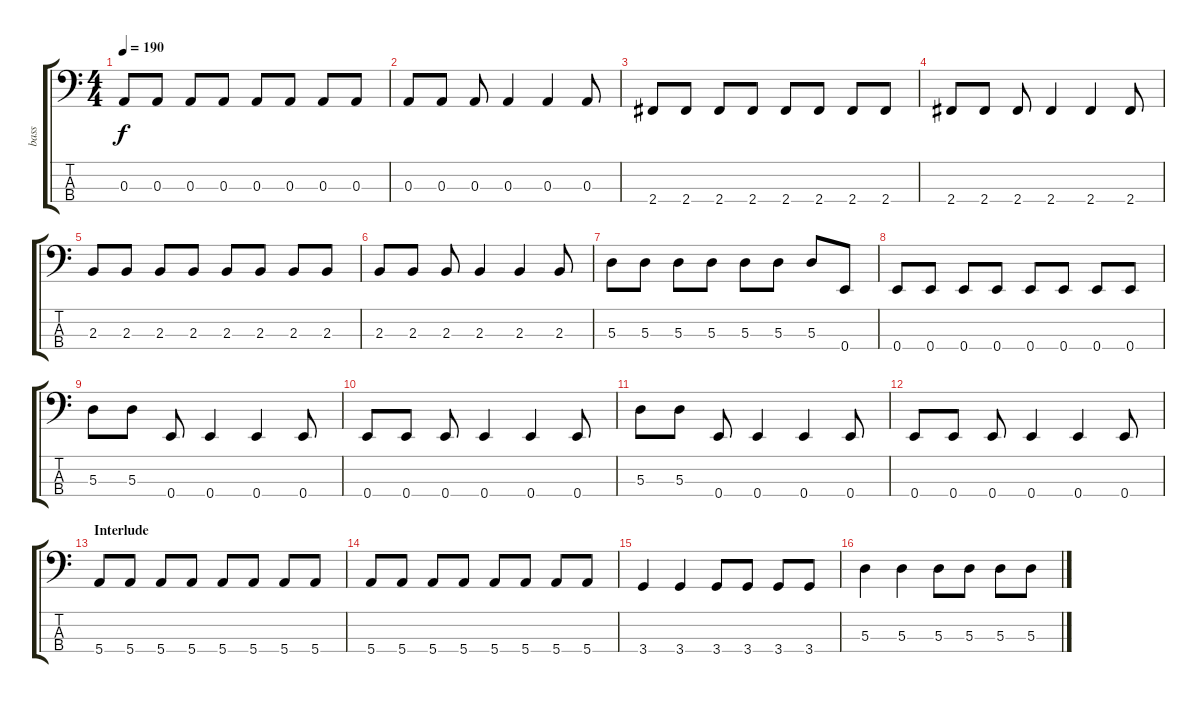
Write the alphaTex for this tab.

\track ("bass" "bass") {instrument electricbasspick}
\staff {score tabs}
\tuning (G2 D2 A1 E1) {hide}
\ts (4 4)
\tempo 190
\clef f4
\ks c
0.3.8{dy f} 0.3.8 0.3.8 0.3.8 0.3.8 0.3.8 0.3.8 0.3.8 |
0.3.8 0.3.8 0.3.8 0.3.4 0.3.4 0.3.8 |
2.4.8 2.4.8 2.4.8 2.4.8 2.4.8 2.4.8 2.4.8 2.4.8 |
2.4.8 2.4.8 2.4.8 2.4.4 2.4.4 2.4.8 |
2.3.8 2.3.8 2.3.8 2.3.8 2.3.8 2.3.8 2.3.8 2.3.8 |
2.3.8 2.3.8 2.3.8 2.3.4 2.3.4 2.3.8 |
5.3.8 5.3.8 5.3.8 5.3.8 5.3.8 5.3.8 5.3.8 0.4.8 |
0.4.8 0.4.8 0.4.8 0.4.8 0.4.8 0.4.8 0.4.8 0.4.8 |
5.3.8 5.3.8 0.4.8 0.4.4 0.4.4 0.4.8 |
0.4.8 0.4.8 0.4.8 0.4.4 0.4.4 0.4.8 |
5.3.8 5.3.8 0.4.8 0.4.4 0.4.4 0.4.8 |
0.4.8 0.4.8 0.4.8 0.4.4 0.4.4 0.4.8 |
\section ("" "Interlude")
5.4.8 5.4.8 5.4.8 5.4.8 5.4.8 5.4.8 5.4.8 5.4.8 |
5.4.8 5.4.8 5.4.8 5.4.8 5.4.8 5.4.8 5.4.8 5.4.8 |
3.4.4 3.4.4 3.4.8 3.4.8 3.4.8 3.4.8 |
5.3.4 5.3.4 5.3.8 5.3.8 5.3.8 5.3.8
